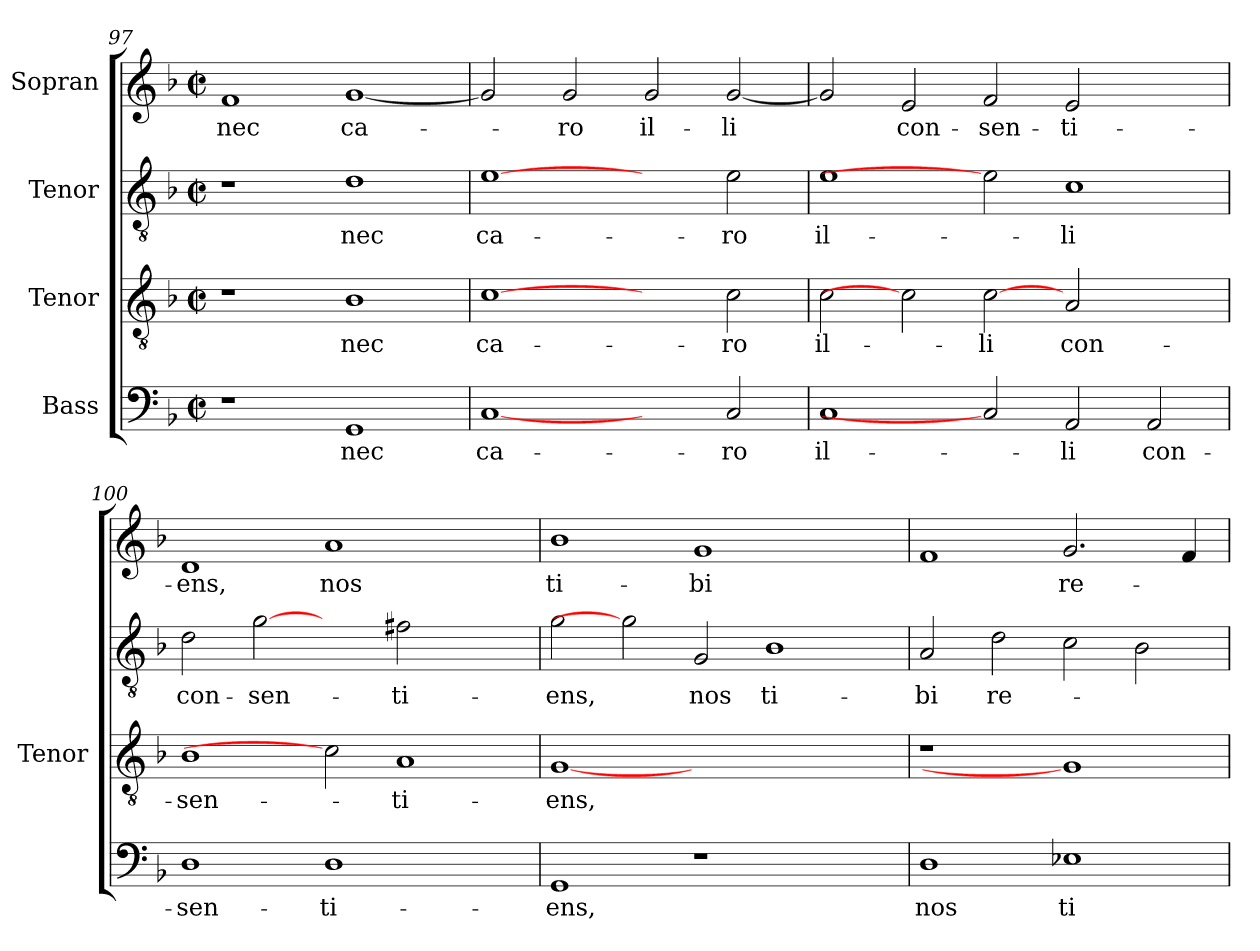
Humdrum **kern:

**kern	**text	**kern	**text	**kern	**text	**kern	**text
*part4	*part4	*part3	*part3	*part2	*part2	*part1	*part1
*staff4	*staff4	*staff3	*staff3	*staff2	*staff2	*staff1	*staff1
*I"Bass	*	*I"Tenor	*	*I"Tenor	*	*I"Sopran	*
*	*	*I'Tenor	*	*	*	*	*
!!LO:LB:g=z
*clefF4	*	*clefGv2	*	*clefGv2	*	*clefG2	*
*	*	*ITrd7c12	*	*ITrd7c12	*	*	*
*k[b-]	*	*k[b-]	*	*k[b-]	*	*k[b-]	*
*F:	*	*F:	*	*F:	*	*F:	*
*M2/2	*	*M2/2	*	*M2/2	*	*M2/2	*
*met(c|)	*	*met(c|)	*	*met(c|)	*	*met(c|)	*
=97	=97	=97	=97	=97	=97	=97	=97
!	!	!	!	!	!	!	!LO:LY:b:color=#000000
1r	.	1r	.	1r	.	1fi	nec
!	!LO:LY:b:color=#000000	!	!	!	!	!	!
!	!	!	!LO:LY:b:color=#000000	!	!	!	!
!	!	!	!	!	!LO:LY:b:color=#000000	!	!
!	!	!	!	!	!	!	!LO:LY:b:color=#000000
1GGi	nec	1BB-i	nec	1Di	nec	[<1gi	ca-
=98	=98	=98	=98	=98	=98	=98	=98
!	!LO:LY:b:color=#000000	!	!	!	!	!	!
!	!	!	!LO:LY:b:color=#000000	!	!	!	!
!	!	!	!	!	!LO:LY:b:color=#000000	!	!
[1Ci	ca-	[1Ci	ca-	[1Ei	ca-	2gi/]	.
!	!	!	!	!	!	!	!LO:LY:b:color=#000000
.	.	.	.	.	.	2gi/	-ro
!	!	!	!	!	!	!	!LO:LY:b:color=#000000
2ryy	.	2ryy	.	2ryy	.	2gi/	il-
!	!LO:LY:b:color=#000000	!	!	!	!	!	!
!	!	!	!LO:LY:b:color=#000000	!	!	!	!
!	!	!	!	!	!LO:LY:b:color=#000000	!	!
!	!	!	!	!	!	!	!LO:LY:b:color=#000000
2Ci/	-ro	2Ci\	-ro	2Ei\	-ro	[<2gi/	-li
=99	=99	=99	=99	=99	=99	=99	=99
!	!LO:LY:b:color=#000000	!	!	!	!	!	!
!	!	!	!LO:LY:b:color=#000000	!	!	!	!
!	!	!	!	!	!LO:LY:b:color=#000000	!	!
1Ci	il-	2Ci\	il-	1Ei	il-	2gi/]	.
!	!	!	!	!	!	!	!LO:LY:b:color=#000000
.	.	2Ci]	.	.	.	2ei/	con-
!	!	!	!LO:LY:b:color=#000000	!	!	!	!
!	!	!	!	!	!	!	!LO:LY:b:color=#000000
2Ci]	.	[2Ci	-li	2Ei]	.	2fi/	-sen-
!	!LO:LY:b:color=#000000	!	!	!	!	!	!
!	!	!	!LO:LY:b:color=#000000	!	!	!	!
!	!	!	!	!	!LO:LY:b:color=#000000	!	!
!	!	!	!	!	!	!	!LO:LY:b:color=#000000
2AAi/	-li	2AAi/	con-	1Ci	-li	2ei/	-ti-
!	!LO:LY:b:color=#000000	!	!	!	!	!	!
2AAi/	con-	2ryy	.	.	.	2ryy	.
=100	=100	=100	=100	=100	=100	=100	=100
!	!LO:LY:b:color=#000000	!	!	!	!	!	!
!	!	!	!LO:LY:b:color=#000000	!	!	!	!
!	!	!	!	!	!LO:LY:b:color=#000000	!	!
!	!	!	!	!	!	!	!LO:LY:b:color=#000000
1Di	-sen-	1BB-i	-sen-	2Di\	con-	1di	-ens,
!	!	!	!	!	!LO:LY:b:color=#000000	!	!
.	.	.	.	[2Gi	-sen-	.	.
!	!LO:LY:b:color=#000000	!	!	!	!	!	!
!	!	!	!	!	!	!	!LO:LY:b:color=#000000
1Di	-ti-	2Ci]	.	2ryy	.	1ai	nos
!	!	!	!LO:LY:b:color=#000000	!	!	!	!
!	!	!	!	!	!LO:LY:b:color=#000000	!	!
.	.	1AAi	-ti-	2F#Xi\	-ti-	.	.
2ryy	.	.	.	2ryy	.	2ryy	.
=101	=101	=101	=101	=101	=101	=101	=101
!	!LO:LY:b:color=#000000	!	!	!	!	!	!
!	!	!	!LO:LY:b:color=#000000	!	!	!	!
!	!	!	!	!	!LO:LY:b:color=#000000	!	!
!	!	!	!	!	!	!	!LO:LY:b:color=#000000
1GGi	-ens,	[1GGi	-ens,	2Gi\	-ens,	1b-i	ti-
.	.	.	.	2Gi]	.	.	.
!	!	!	!	!	!LO:LY:b:color=#000000	!	!
!	!	!	!	!	!	!	!LO:LY:b:color=#000000
1r	.	1.ryy	.	2GGi/	nos	1gi	-bi
!	!	!	!	!	!LO:LY:b:color=#000000	!	!
.	.	.	.	1BB-i	ti-	.	.
2ryy	.	.	.	.	.	2ryy	.
=102	=102	=102	=102	=102	=102	=102	=102
!	!LO:LY:b:color=#000000	!LO:N:vis=1	!	!	!	!	!
!	!	!	!	!	!LO:LY:b:color=#000000	!	!
1Di	nos	1r	.	2AAi/	-bi	1fi	.
!	!	!	!	!	!LO:LY:b:color=#000000	!	!
.	.	.	.	2Di\	re-	.	.
!	!LO:LY:b:color=#000000	!	!	!	!	!	!
!	!	!	!	!	!	!	!LO:LY:b:color=#000000
1E-Xi	ti-	1GGi]	.	2Ci\	.	2.gi/	re-
.	.	.	.	2BB-i\	.	.	.
.	.	.	.	.	.	4fi/	.
=	=	=	=	=	=	=	=
*-	*-	*-	*-	*-	*-	*-	*-
